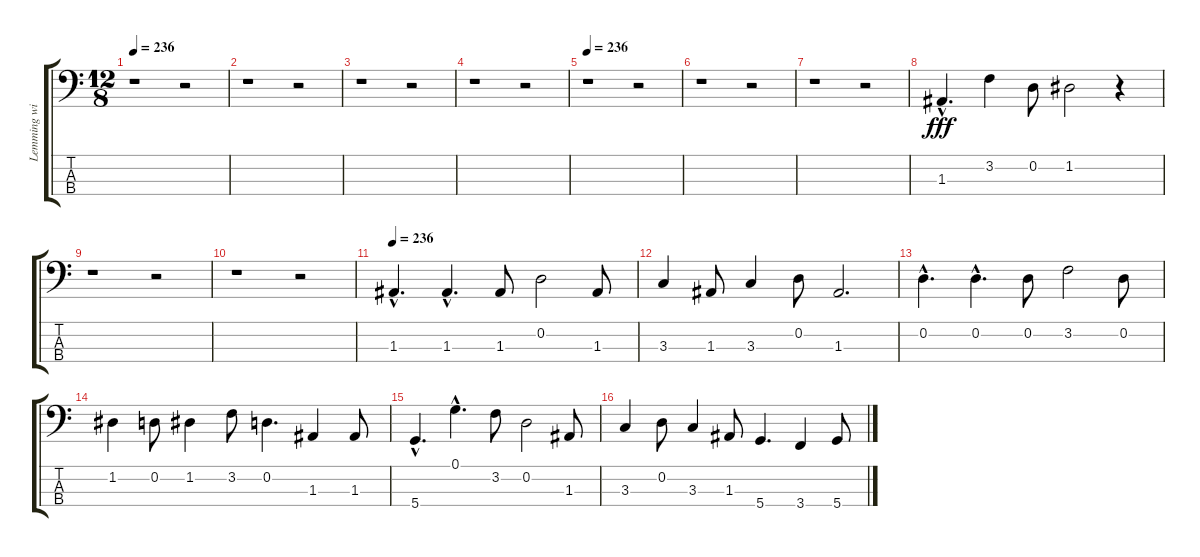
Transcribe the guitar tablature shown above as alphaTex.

\track ("Lemming with Bass" "Lemming wi") {instrument electricbasspick}
\staff {score tabs}
\tuning (G2 D2 A1 D1) {hide}
\ts (12 8)
\tempo 236
\clef f4
\ks c
r.1{dy fff} r.2 |
r.1 r.2 |
r.1 r.2 |
r.1 r.2 |
\tempo 236
r.1 r.2 |
r.1 r.2 |
r.1 r.2 |
1.3{hac}.4{d} 3.2.4 0.2.8 1.2.2 r.4 |
r.1 r.2 |
r.1 r.2 |
\tempo 236
1.3{hac}.4{d} 1.3{hac}.4{d} 1.3.8 0.2.2 1.3.8 |
3.3.4 1.3.8 3.3.4 0.2.8 1.3.2{d} |
0.2{hac}.4{d} 0.2{hac}.4{d} 0.2.8 3.2.2 0.2.8 |
1.2.4 0.2.8 1.2.4 3.2.8 0.2.4{d} 1.3.4 1.3.8 |
5.4{hac}.4{d} 0.1{hac}.4{d} 3.2.8 0.2.2 1.3.8 |
3.3.4 0.2.8 3.3.4 1.3.8 5.4.4{d} 3.4.4 5.4.8
